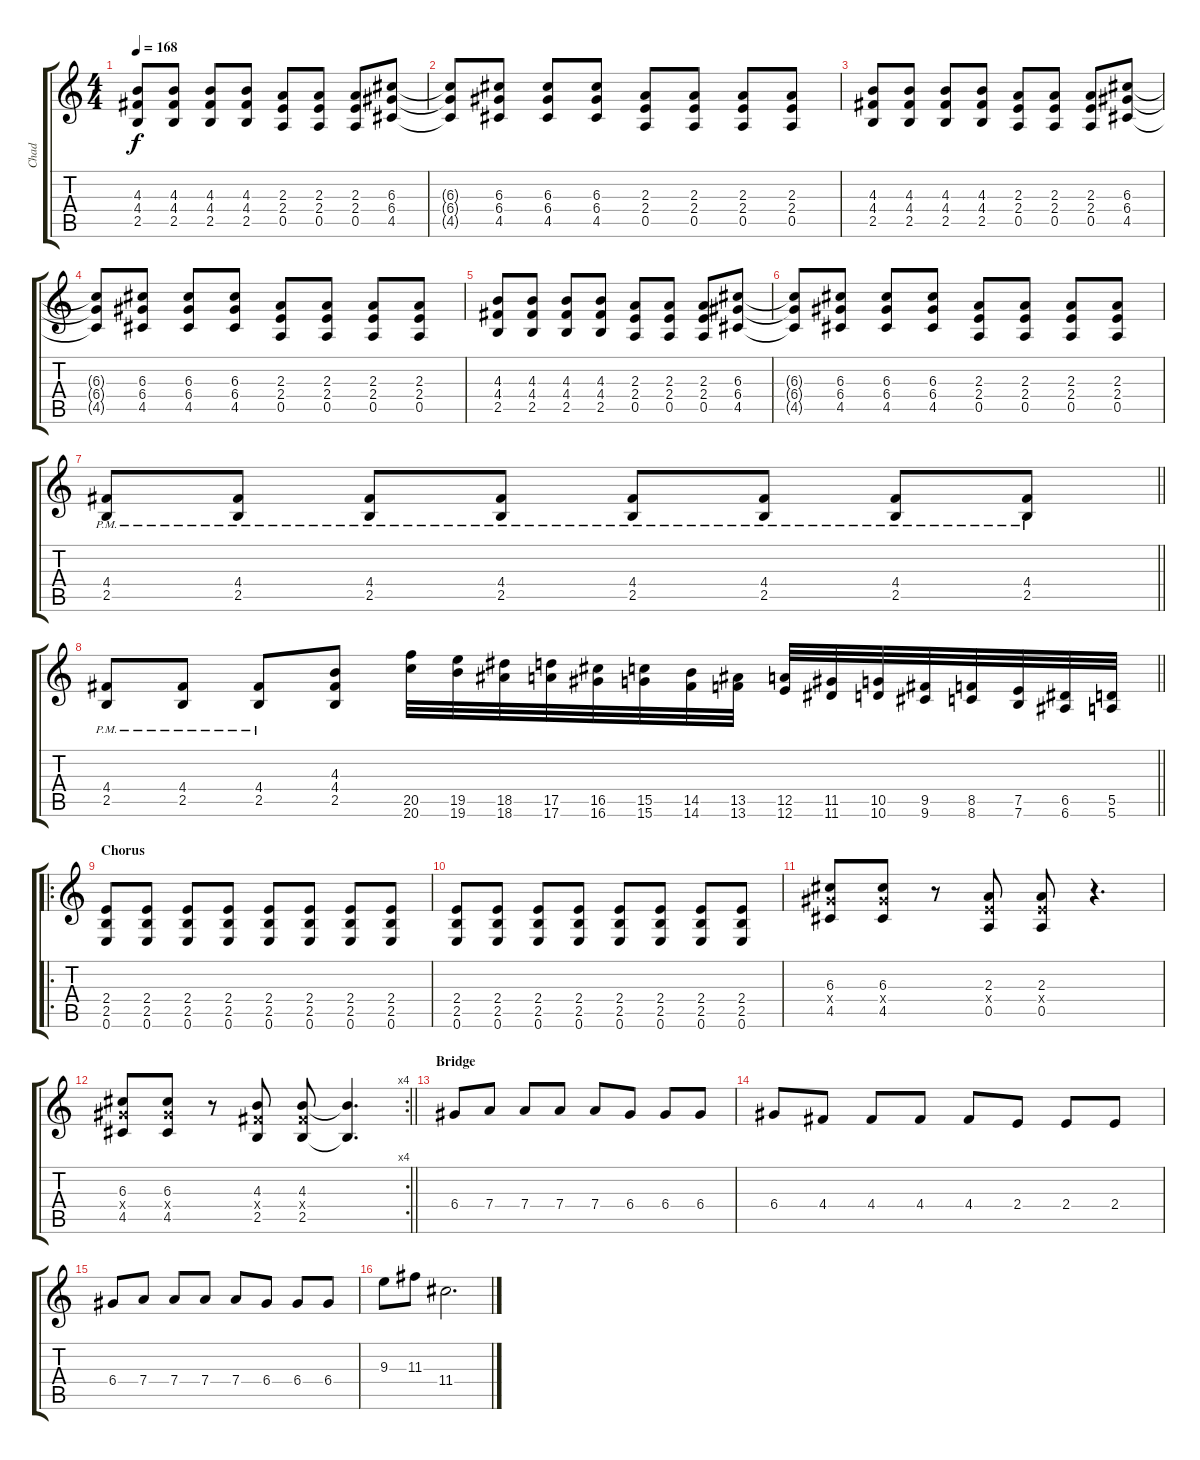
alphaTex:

\track ("Chad" "Chad") {instrument distortionguitar}
\staff {score tabs}
\tuning (E4 B3 G3 D3 A2 E2) {hide}
\ts (4 4)
\tempo 168
\clef g2
\ks c
(4.3 4.4 2.5).8{dy f} (4.3 4.4 2.5).8 (4.3 4.4 2.5).8 (4.3 4.4 2.5).8 (2.3 2.4 0.5).8 (2.3 2.4 0.5).8 (2.3 2.4 0.5).8 (6.3 6.4 4.5).8 |
(6.3{t} 6.4{t} 4.5{t}).8 (6.3 6.4 4.5).8 (6.3 6.4 4.5).8 (6.3 6.4 4.5).8 (2.3 2.4 0.5).8 (2.3 2.4 0.5).8 (2.3 2.4 0.5).8 (2.3 2.4 0.5).8 |
(4.3 4.4 2.5).8 (4.3 4.4 2.5).8 (4.3 4.4 2.5).8 (4.3 4.4 2.5).8 (2.3 2.4 0.5).8 (2.3 2.4 0.5).8 (2.3 2.4 0.5).8 (6.3 6.4 4.5).8 |
(6.3{t} 6.4{t} 4.5{t}).8 (6.3 6.4 4.5).8 (6.3 6.4 4.5).8 (6.3 6.4 4.5).8 (2.3 2.4 0.5).8 (2.3 2.4 0.5).8 (2.3 2.4 0.5).8 (2.3 2.4 0.5).8 |
(4.3 4.4 2.5).8 (4.3 4.4 2.5).8 (4.3 4.4 2.5).8 (4.3 4.4 2.5).8 (2.3 2.4 0.5).8 (2.3 2.4 0.5).8 (2.3 2.4 0.5).8 (6.3 6.4 4.5).8 |
(6.3{t} 6.4{t} 4.5{t}).8 (6.3 6.4 4.5).8 (6.3 6.4 4.5).8 (6.3 6.4 4.5).8 (2.3 2.4 0.5).8 (2.3 2.4 0.5).8 (2.3 2.4 0.5).8 (2.3 2.4 0.5).8 |
\barLineRight lightlight
(4.4{pm} 2.5{pm}).8 (4.4{pm} 2.5{pm}).8 (4.4{pm} 2.5{pm}).8 (4.4{pm} 2.5{pm}).8 (4.4{pm} 2.5{pm}).8 (4.4{pm} 2.5{pm}).8 (4.4{pm} 2.5{pm}).8 (4.4{pm} 2.5{pm}).8 |
\barLineRight lightlight
(4.4{pm} 2.5{pm}).8 (4.4{pm} 2.5{pm}).8 (4.4{pm} 2.5{pm}).8 (4.3 4.4 2.5).8 (20.5 20.6).32 (19.5 19.6).32 (18.5 18.6).32 (17.5 17.6).32 (16.5 16.6).32 (15.5 15.6).32 (14.5 14.6).32 (13.5 13.6).32 (12.5 12.6).32 (11.5 11.6).32 (10.5 10.6).32 (9.5 9.6).32 (8.5 8.6).32 (7.5 7.6).32 (6.5 6.6).32 (5.5 5.6).32 |
\ro
\section ("" "Chorus")
(2.4 2.5 0.6).8 (2.4 2.5 0.6).8 (2.4 2.5 0.6).8 (2.4 2.5 0.6).8 (2.4 2.5 0.6).8 (2.4 2.5 0.6).8 (2.4 2.5 0.6).8 (2.4 2.5 0.6).8 |
(2.4 2.5 0.6).8 (2.4 2.5 0.6).8 (2.4 2.5 0.6).8 (2.4 2.5 0.6).8 (2.4 2.5 0.6).8 (2.4 2.5 0.6).8 (2.4 2.5 0.6).8 (2.4 2.5 0.6).8 |
(6.3 6.4{x} 4.5).8 (6.3 6.4{x} 4.5).8 r.8 (2.3 2.4{x} 0.5).8 (2.3 2.4{x} 0.5).8 r.4{d} |
\rc 4
\barLineRight lightlight
(6.3 6.4{x} 4.5).8 (6.3 6.4{x} 4.5).8 r.8 (4.3 4.4{x} 2.5).8 (4.3 4.4{x} 2.5).8 (4.3{t} 2.5{t}).4{d} |
\section ("" "Bridge")
6.4.8{volume 16} 7.4.8 7.4.8 7.4.8 7.4.8 6.4.8 6.4.8 6.4.8 |
6.4.8 4.4.8 4.4.8 4.4.8 4.4.8 2.4.8 2.4.8 2.4.8 |
6.4.8 7.4.8 7.4.8 7.4.8 7.4.8 6.4.8 6.4.8 6.4.8 |
9.3.8 11.3.8 11.4.2{d}
